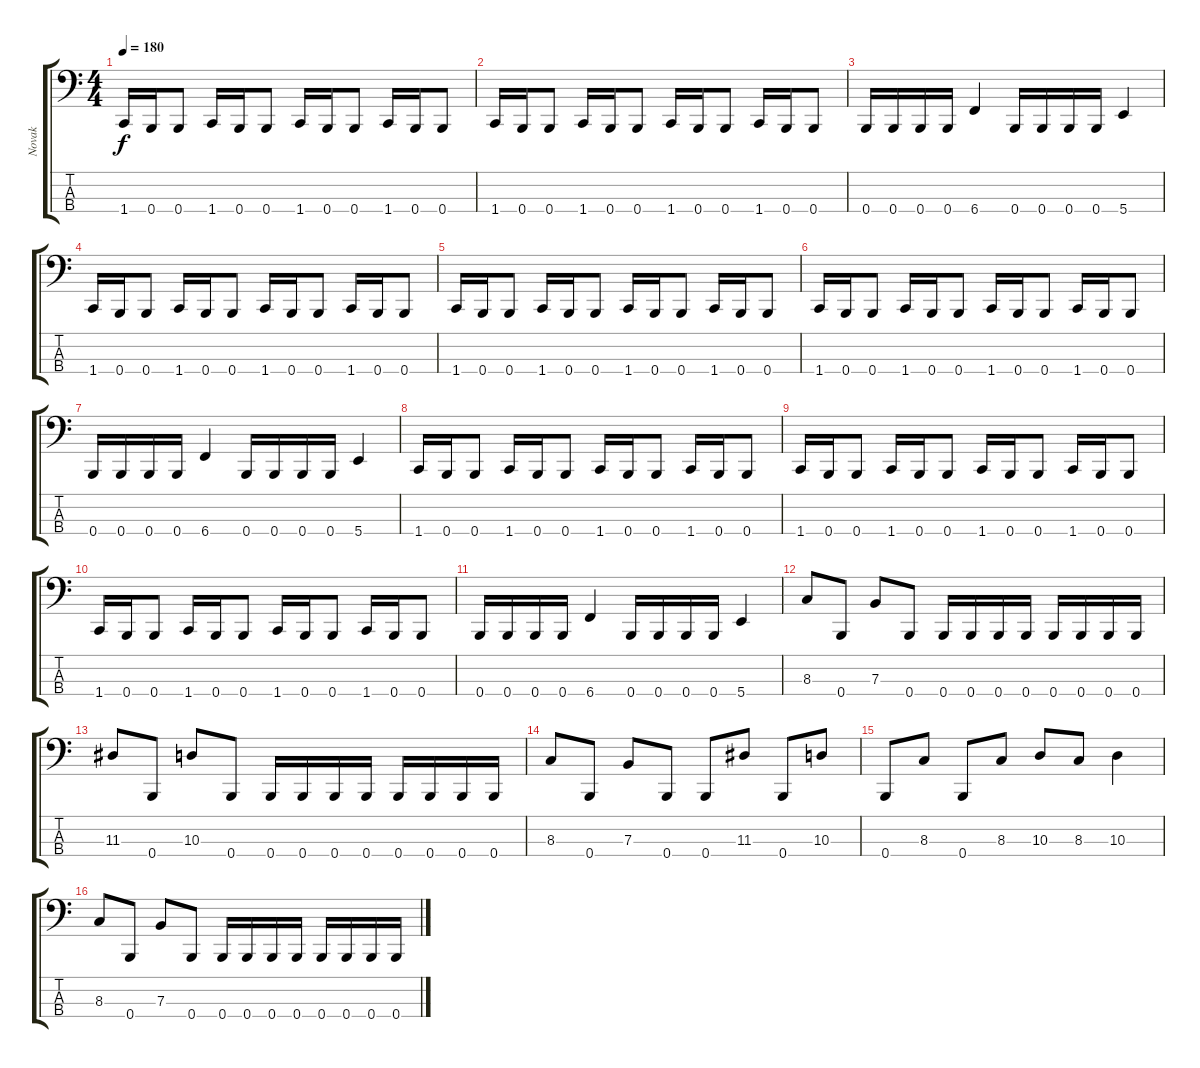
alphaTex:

\track ("Novak" "Novak") {instrument electricbasspick}
\staff {score tabs}
\tuning (D2 A1 E1 B0) {hide}
\ts (4 4)
\tempo 180
\clef f4
\ks c
1.4.16{dy f} 0.4.16 0.4.8 1.4.16 0.4.16 0.4.8 1.4.16 0.4.16 0.4.8 1.4.16 0.4.16 0.4.8 |
1.4.16 0.4.16 0.4.8 1.4.16 0.4.16 0.4.8 1.4.16 0.4.16 0.4.8 1.4.16 0.4.16 0.4.8 |
0.4.16 0.4.16 0.4.16 0.4.16 6.4.4 0.4.16 0.4.16 0.4.16 0.4.16 5.4.4 |
1.4.16 0.4.16 0.4.8 1.4.16 0.4.16 0.4.8 1.4.16 0.4.16 0.4.8 1.4.16 0.4.16 0.4.8 |
1.4.16 0.4.16 0.4.8 1.4.16 0.4.16 0.4.8 1.4.16 0.4.16 0.4.8 1.4.16 0.4.16 0.4.8 |
1.4.16 0.4.16 0.4.8 1.4.16 0.4.16 0.4.8 1.4.16 0.4.16 0.4.8 1.4.16 0.4.16 0.4.8 |
0.4.16 0.4.16 0.4.16 0.4.16 6.4.4 0.4.16 0.4.16 0.4.16 0.4.16 5.4.4 |
1.4.16 0.4.16 0.4.8 1.4.16 0.4.16 0.4.8 1.4.16 0.4.16 0.4.8 1.4.16 0.4.16 0.4.8 |
1.4.16 0.4.16 0.4.8 1.4.16 0.4.16 0.4.8 1.4.16 0.4.16 0.4.8 1.4.16 0.4.16 0.4.8 |
1.4.16 0.4.16 0.4.8 1.4.16 0.4.16 0.4.8 1.4.16 0.4.16 0.4.8 1.4.16 0.4.16 0.4.8 |
0.4.16 0.4.16 0.4.16 0.4.16 6.4.4 0.4.16 0.4.16 0.4.16 0.4.16 5.4.4 |
8.3.8 0.4.8 7.3.8 0.4.8 0.4.16 0.4.16 0.4.16 0.4.16 0.4.16 0.4.16 0.4.16 0.4.16 |
11.3.8 0.4.8 10.3.8 0.4.8 0.4.16 0.4.16 0.4.16 0.4.16 0.4.16 0.4.16 0.4.16 0.4.16 |
8.3.8 0.4.8 7.3.8 0.4.8 0.4.8 11.3.8 0.4.8 10.3.8 |
0.4.8 8.3.8 0.4.8 8.3.8 10.3.8 8.3.8 10.3.4 |
8.3.8 0.4.8 7.3.8 0.4.8 0.4.16 0.4.16 0.4.16 0.4.16 0.4.16 0.4.16 0.4.16 0.4.16
